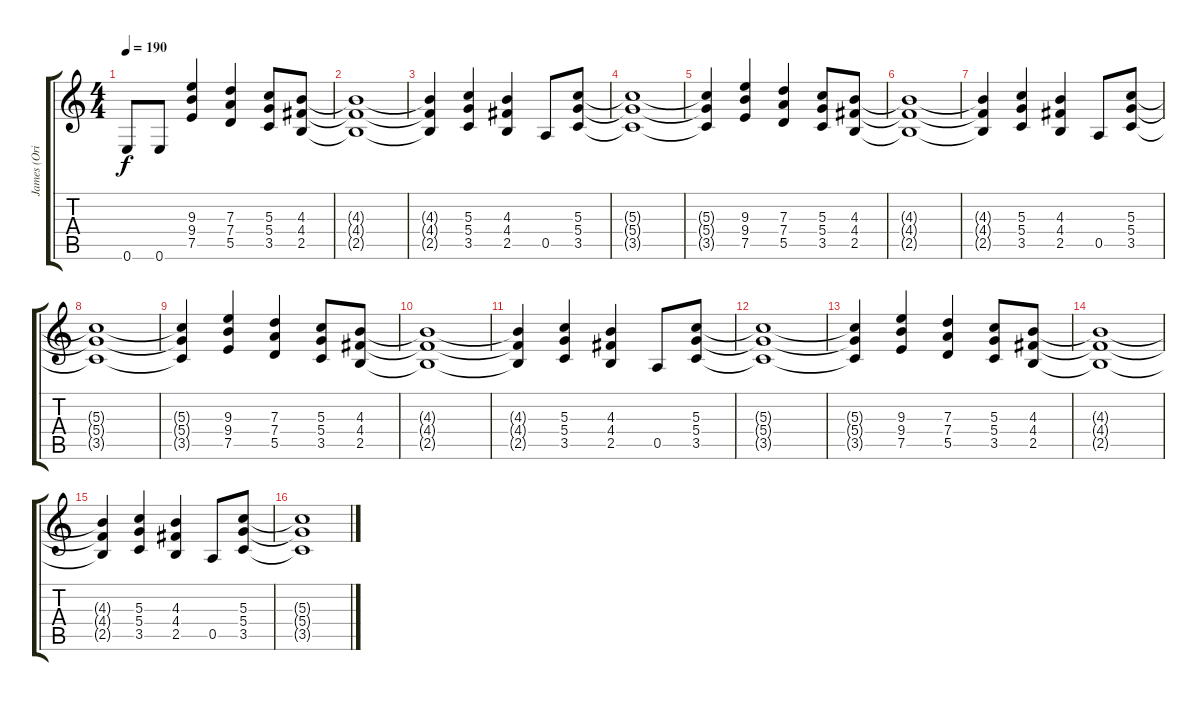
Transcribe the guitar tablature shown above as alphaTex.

\track ("James (Original track) MUTE THIS!!!" "James (Ori") {instrument distortionguitar}
\staff {score tabs}
\tuning (E4 B3 G3 D3 A2 E2) {hide}
\ts (4 4)
\tempo 190
\clef g2
\ks c
0.6.8{dy f} 0.6.8 (9.3 9.4 7.5).4 (7.3 7.4 5.5).4 (5.3 5.4 3.5).8 (4.3 4.4 2.5).8 |
(4.3{t} 4.4{t} 2.5{t}).1 |
(4.3{t} 4.4{t} 2.5{t}).4 (5.3 5.4 3.5).4 (4.3 4.4 2.5).4 0.5.8 (5.3 5.4 3.5).8 |
(5.3{t} 5.4{t} 3.5{t}).1 |
(5.3{t} 5.4{t} 3.5{t}).4 (9.3 9.4 7.5).4 (7.3 7.4 5.5).4 (5.3 5.4 3.5).8 (4.3 4.4 2.5).8 |
(4.3{t} 4.4{t} 2.5{t}).1 |
(4.3{t} 4.4{t} 2.5{t}).4 (5.3 5.4 3.5).4 (4.3 4.4 2.5).4 0.5.8 (5.3 5.4 3.5).8 |
(5.3{t} 5.4{t} 3.5{t}).1 |
(5.3{t} 5.4{t} 3.5{t}).4 (9.3 9.4 7.5).4 (7.3 7.4 5.5).4 (5.3 5.4 3.5).8 (4.3 4.4 2.5).8 |
(4.3{t} 4.4{t} 2.5{t}).1 |
(4.3{t} 4.4{t} 2.5{t}).4 (5.3 5.4 3.5).4 (4.3 4.4 2.5).4 0.5.8 (5.3 5.4 3.5).8 |
(5.3{t} 5.4{t} 3.5{t}).1 |
(5.3{t} 5.4{t} 3.5{t}).4 (9.3 9.4 7.5).4 (7.3 7.4 5.5).4 (5.3 5.4 3.5).8 (4.3 4.4 2.5).8 |
(4.3{t} 4.4{t} 2.5{t}).1 |
(4.3{t} 4.4{t} 2.5{t}).4 (5.3 5.4 3.5).4 (4.3 4.4 2.5).4 0.5.8 (5.3 5.4 3.5).8 |
(5.3{t} 5.4{t} 3.5{t}).1
